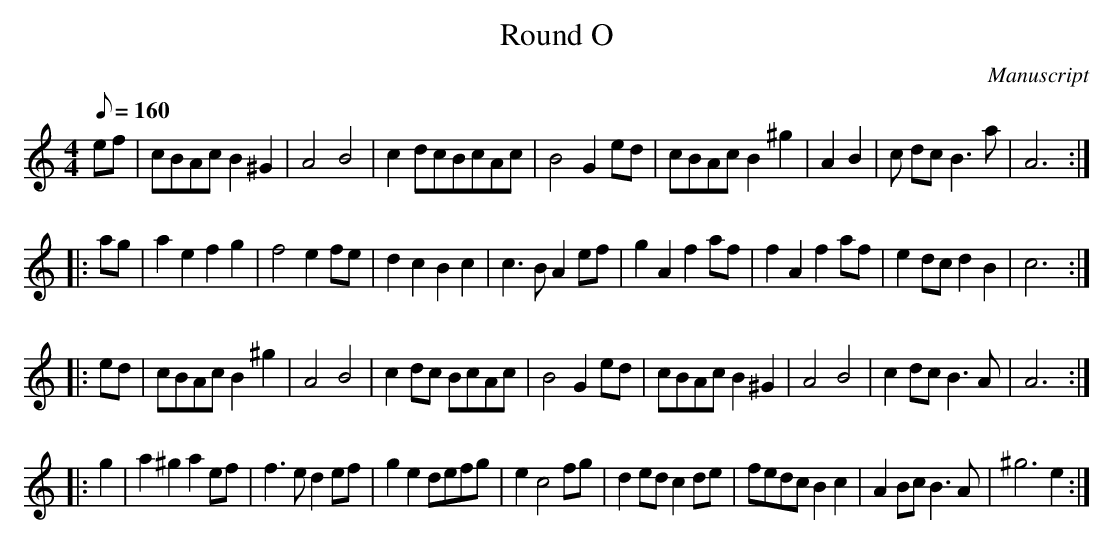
X:1
T: Round O
M:4/4
L:1/8
Q:160
O:Manuscript
K:C
ef|cBAc B2 ^G2|A4 B4|c2 dcBcAc|B4 G2 ed|cBAc B2 ^g2|A2 B2|c dc B3 a|A6:|
|: ag|a2 e2 f2 g2|f4 e2 fe|d2 c2 B2 c2|c3 B A2 ef|g2 A2 f2 af|f2 A2 f2 af|e2 dc d2 B2|c6:|
|: ed|cBAc B2 ^g2|A4 B4|c2 dc BcAc|B4 G2 ed|cBAc B2 ^G2|A4 B4|c2 dc B3 A|A6 :|
|: g2|a2 ^g2 a2 ef|f3 e d2 ef|g2 e2 defg|e2 c4 fg|d2 ed c2 de|fedc B2 c2|A2 Bc B3 A| ^g6 e2:|
